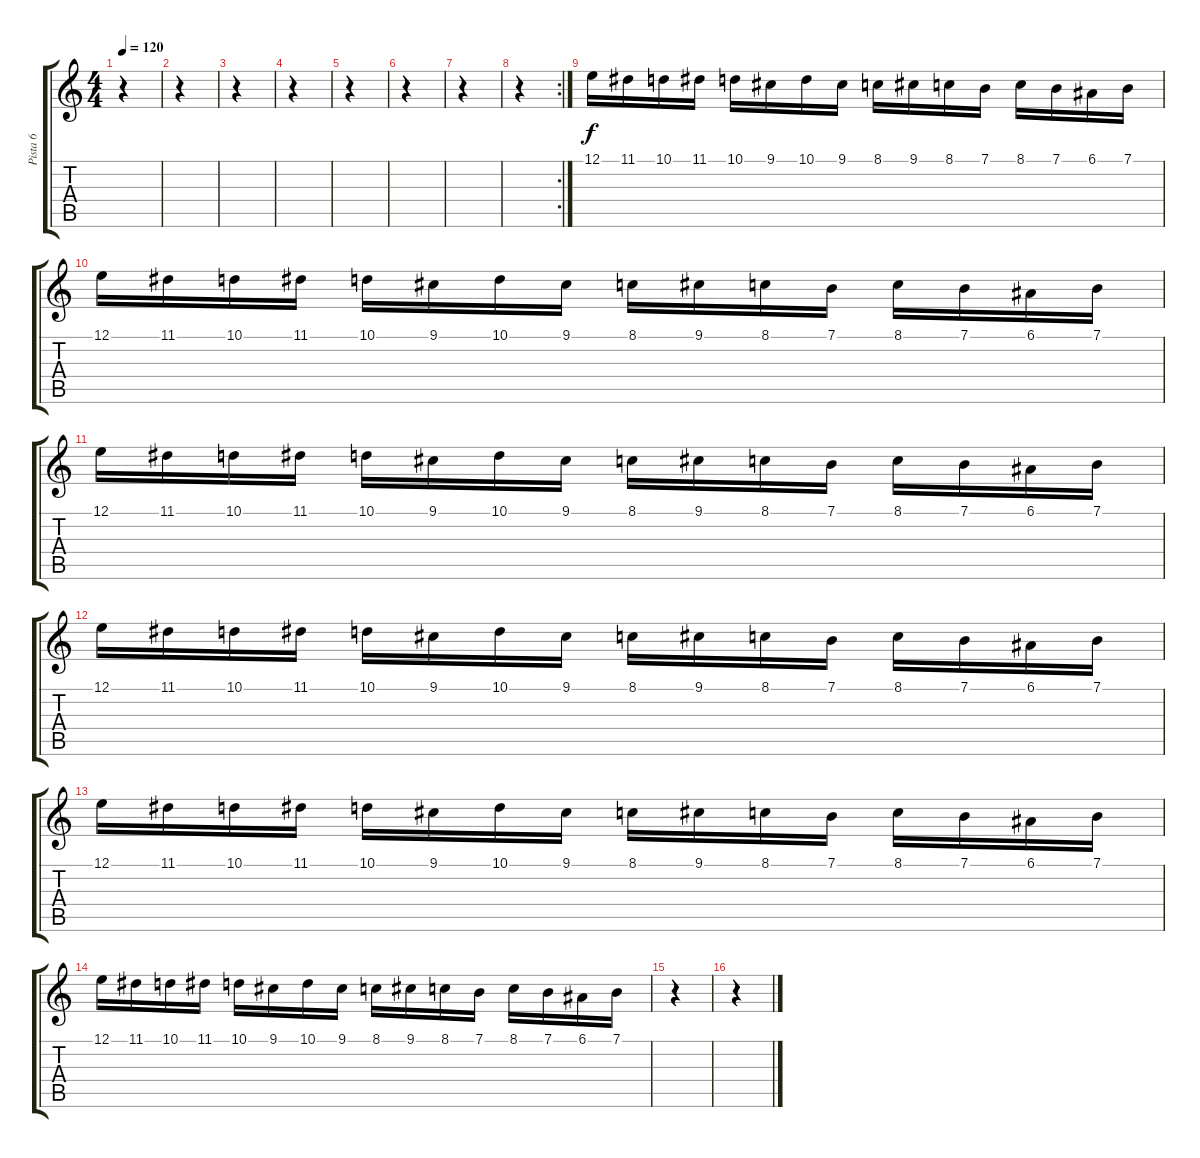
\track ("Pista 6" "Pista 6") {instrument flute}
\staff {score tabs}
\tuning (E4 B3 G3 D3 A2 E2) {hide}
\ts (4 4)
\tempo 120
\clef g2
\ks c
r.4{dy f} |
r.4 |
r.4 |
r.4 |
r.4 |
r.4 |
r.4 |
\rc 2
r.4 |
12.1.16 11.1.16 10.1.16 11.1.16 10.1.16 9.1.16 10.1.16 9.1.16 8.1.16 9.1.16 8.1.16 7.1.16 8.1.16 7.1.16 6.1.16 7.1.16 |
12.1.16 11.1.16 10.1.16 11.1.16 10.1.16 9.1.16 10.1.16 9.1.16 8.1.16 9.1.16 8.1.16 7.1.16 8.1.16 7.1.16 6.1.16 7.1.16 |
12.1.16 11.1.16 10.1.16 11.1.16 10.1.16 9.1.16 10.1.16 9.1.16 8.1.16 9.1.16 8.1.16 7.1.16 8.1.16 7.1.16 6.1.16 7.1.16 |
12.1.16 11.1.16 10.1.16 11.1.16 10.1.16 9.1.16 10.1.16 9.1.16 8.1.16 9.1.16 8.1.16 7.1.16 8.1.16 7.1.16 6.1.16 7.1.16 |
12.1.16 11.1.16 10.1.16 11.1.16 10.1.16 9.1.16 10.1.16 9.1.16 8.1.16 9.1.16 8.1.16 7.1.16 8.1.16 7.1.16 6.1.16 7.1.16 |
12.1.16 11.1.16 10.1.16 11.1.16 10.1.16 9.1.16 10.1.16 9.1.16 8.1.16 9.1.16 8.1.16 7.1.16 8.1.16 7.1.16 6.1.16 7.1.16 |
r.4 |
r.4
